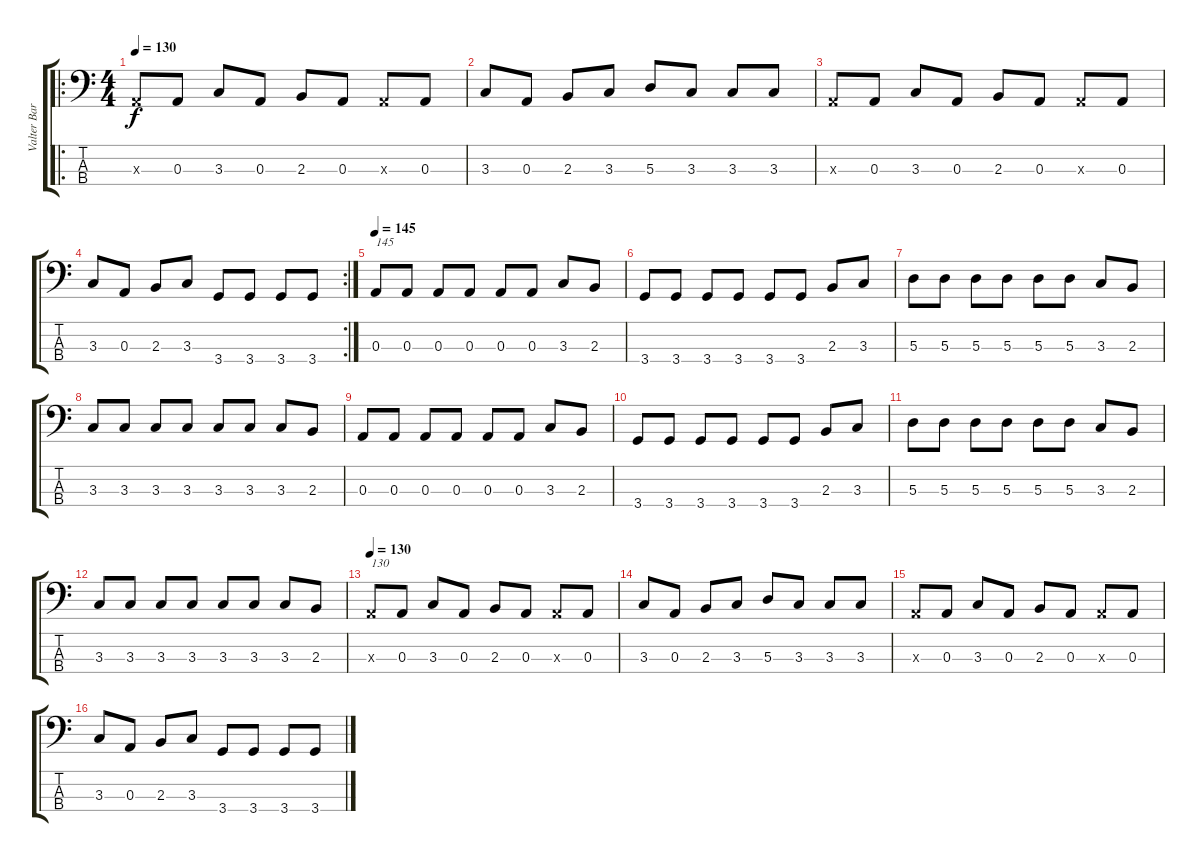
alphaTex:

\track ("Valter Barros" "Valter Bar") {instrument electricbasspick}
\staff {score tabs}
\tuning (G2 D2 A1 E1) {hide}
\ro
\ts (4 4)
\tempo 130
\clef f4
\ks c
0.3{x}.8{dy f} 0.3.8 3.3.8 0.3.8 2.3.8 0.3.8 0.3{x}.8 0.3.8 |
3.3.8 0.3.8 2.3.8 3.3.8 5.3.8 3.3.8 3.3.8 3.3.8 |
0.3{x}.8 0.3.8 3.3.8 0.3.8 2.3.8 0.3.8 0.3{x}.8 0.3.8 |
\rc 2
3.3.8 0.3.8 2.3.8 3.3.8 3.4.8 3.4.8 3.4.8 3.4.8 |
\tempo 145
0.3.8{txt "145"} 0.3.8 0.3.8 0.3.8 0.3.8 0.3.8 3.3.8 2.3.8 |
3.4.8 3.4.8 3.4.8 3.4.8 3.4.8 3.4.8 2.3.8 3.3.8 |
5.3.8 5.3.8 5.3.8 5.3.8 5.3.8 5.3.8 3.3.8 2.3.8 |
3.3.8 3.3.8 3.3.8 3.3.8 3.3.8 3.3.8 3.3.8 2.3.8 |
0.3.8 0.3.8 0.3.8 0.3.8 0.3.8 0.3.8 3.3.8 2.3.8 |
3.4.8 3.4.8 3.4.8 3.4.8 3.4.8 3.4.8 2.3.8 3.3.8 |
5.3.8 5.3.8 5.3.8 5.3.8 5.3.8 5.3.8 3.3.8 2.3.8 |
3.3.8 3.3.8 3.3.8 3.3.8 3.3.8 3.3.8 3.3.8 2.3.8 |
\tempo 130
0.3{x}.8{txt "130"} 0.3.8 3.3.8 0.3.8 2.3.8 0.3.8 0.3{x}.8 0.3.8 |
3.3.8 0.3.8 2.3.8 3.3.8 5.3.8 3.3.8 3.3.8 3.3.8 |
0.3{x}.8 0.3.8 3.3.8 0.3.8 2.3.8 0.3.8 0.3{x}.8 0.3.8 |
3.3.8 0.3.8 2.3.8 3.3.8 3.4.8 3.4.8 3.4.8 3.4.8
